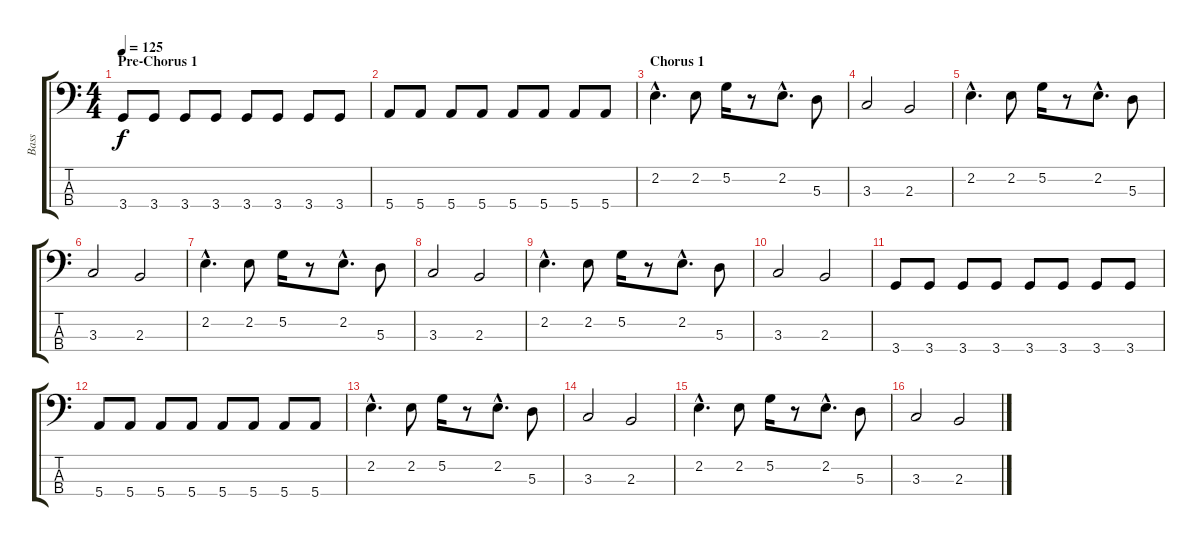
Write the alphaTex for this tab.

\track ("Bass" "Bass") {instrument electricbassfinger}
\staff {score tabs}
\tuning (G2 D2 A1 E1) {hide}
\ts (4 4)
\section ("" "Pre-Chorus 1")
\tempo 125
\clef f4
\ks c
3.4.8{dy f} 3.4.8 3.4.8 3.4.8 3.4.8 3.4.8 3.4.8 3.4.8 |
5.4.8 5.4.8 5.4.8 5.4.8 5.4.8 5.4.8 5.4.8 5.4.8 |
\section ("" "Chorus 1")
2.2{hac}.4{d} 2.2.8 5.2.16 r.8 2.2{hac}.8{d} 5.3.8 |
3.3.2 2.3.2 |
2.2{hac}.4{d} 2.2.8 5.2.16 r.8 2.2{hac}.8{d} 5.3.8 |
3.3.2 2.3.2 |
2.2{hac}.4{d} 2.2.8 5.2.16 r.8 2.2{hac}.8{d} 5.3.8 |
3.3.2 2.3.2 |
2.2{hac}.4{d} 2.2.8 5.2.16 r.8 2.2{hac}.8{d} 5.3.8 |
3.3.2 2.3.2 |
3.4.8 3.4.8 3.4.8 3.4.8 3.4.8 3.4.8 3.4.8 3.4.8 |
5.4.8 5.4.8 5.4.8 5.4.8 5.4.8 5.4.8 5.4.8 5.4.8 |
2.2{hac}.4{d} 2.2.8 5.2.16 r.8 2.2{hac}.8{d} 5.3.8 |
3.3.2 2.3.2 |
2.2{hac}.4{d} 2.2.8 5.2.16 r.8 2.2{hac}.8{d} 5.3.8 |
3.3.2 2.3.2
